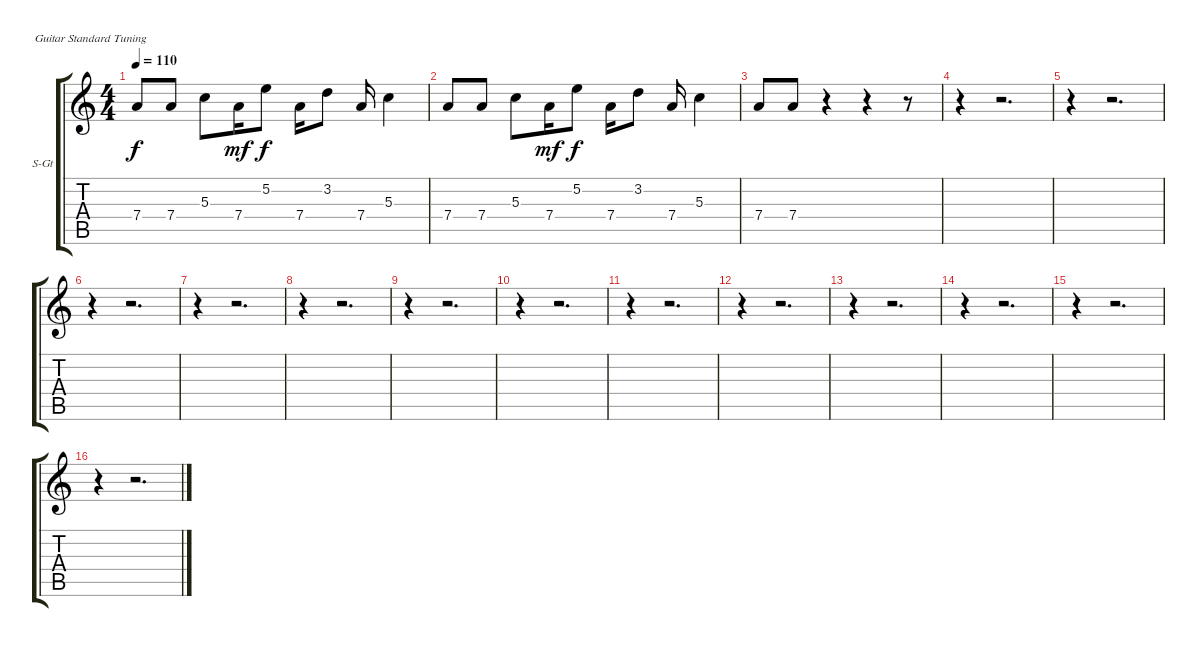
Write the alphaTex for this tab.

\bracketExtendMode groupsimilarinstruments
\firstSystemTrackNameOrientation horizontal
\otherSystemsTrackNameOrientation horizontal
\track (" Синтез" "S-Gt") {instrument lead1square}
\staff {score tabs}
\tuning (E4 B3 G3 D3 A2 E2)
\displaytranspose 12
\ts (4 4)
\tempo 110
\clef g2
\ks c
7.4.8{dy f} 7.4.8 5.3.8 7.4.16{dy mf} 5.2.8{dy f} 7.4.16 3.2.8 7.4.16 5.3.4 |
7.4.8 7.4.8 5.3.8 7.4.16{dy mf} 5.2.8{dy f} 7.4.16 3.2.8 7.4.16 5.3.4 |
7.4.8 7.4.8 r.4 r.4 r.8 |
r.4 r.2{d} |
r.4 r.2{d} |
r.4 r.2{d} |
r.4 r.2{d} |
r.4 r.2{d} |
r.4 r.2{d} |
r.4 r.2{d} |
r.4 r.2{d} |
r.4 r.2{d} |
r.4 r.2{d} |
r.4 r.2{d} |
r.4 r.2{d} |
r.4 r.2{d}
